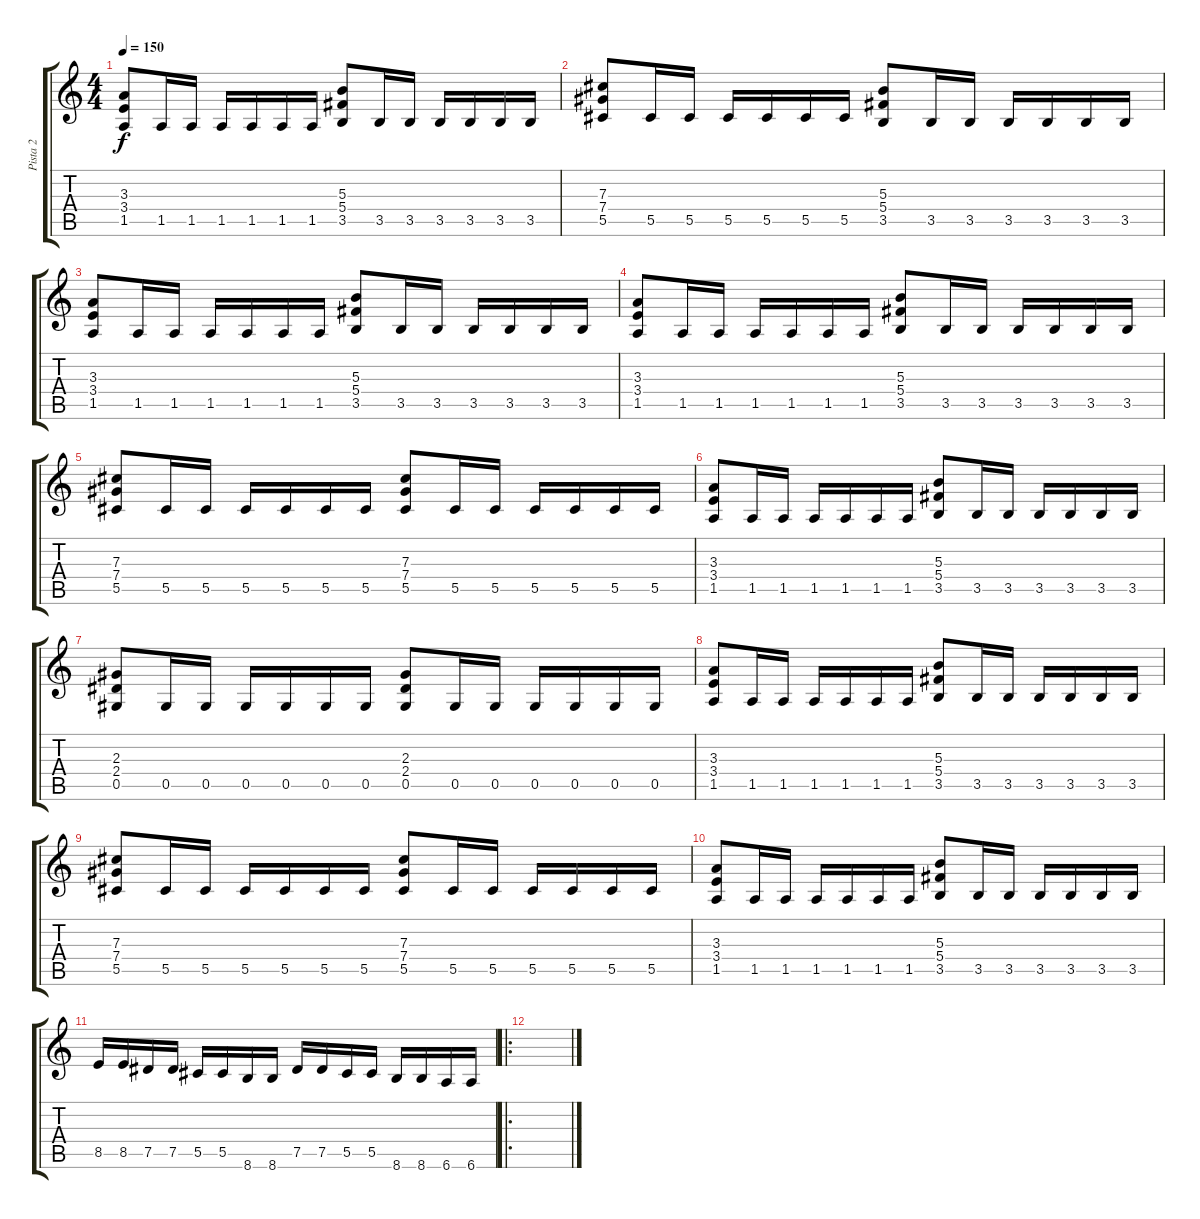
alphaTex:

\track ("Pista 2" "Pista 2") {instrument distortionguitar}
\staff {score tabs}
\tuning (Eb4 Bb3 Gb3 Db3 Ab2 Eb2) {hide}
\ts (4 4)
\tempo 150
\clef g2
\ks c
(3.3 3.4 1.5).8{dy f} 1.5.16 1.5.16 1.5.16 1.5.16 1.5.16 1.5.16 (5.3 5.4 3.5).8 3.5.16 3.5.16 3.5.16 3.5.16 3.5.16 3.5.16 |
(7.3 7.4 5.5).8 5.5.16 5.5.16 5.5.16 5.5.16 5.5.16 5.5.16 (5.3 5.4 3.5).8 3.5.16 3.5.16 3.5.16 3.5.16 3.5.16 3.5.16 |
(3.3 3.4 1.5).8 1.5.16 1.5.16 1.5.16 1.5.16 1.5.16 1.5.16 (5.3 5.4 3.5).8 3.5.16 3.5.16 3.5.16 3.5.16 3.5.16 3.5.16 |
(3.3 3.4 1.5).8 1.5.16 1.5.16 1.5.16 1.5.16 1.5.16 1.5.16 (5.3 5.4 3.5).8 3.5.16 3.5.16 3.5.16 3.5.16 3.5.16 3.5.16 |
(7.3 7.4 5.5).8 5.5.16 5.5.16 5.5.16 5.5.16 5.5.16 5.5.16 (7.3 7.4 5.5).8 5.5.16 5.5.16 5.5.16 5.5.16 5.5.16 5.5.16 |
(3.3 3.4 1.5).8 1.5.16 1.5.16 1.5.16 1.5.16 1.5.16 1.5.16 (5.3 5.4 3.5).8 3.5.16 3.5.16 3.5.16 3.5.16 3.5.16 3.5.16 |
(2.3 2.4 0.5).8 0.5.16 0.5.16 0.5.16 0.5.16 0.5.16 0.5.16 (2.3 2.4 0.5).8 0.5.16 0.5.16 0.5.16 0.5.16 0.5.16 0.5.16 |
(3.3 3.4 1.5).8 1.5.16 1.5.16 1.5.16 1.5.16 1.5.16 1.5.16 (5.3 5.4 3.5).8 3.5.16 3.5.16 3.5.16 3.5.16 3.5.16 3.5.16 |
(7.3 7.4 5.5).8 5.5.16 5.5.16 5.5.16 5.5.16 5.5.16 5.5.16 (7.3 7.4 5.5).8 5.5.16 5.5.16 5.5.16 5.5.16 5.5.16 5.5.16 |
(3.3 3.4 1.5).8 1.5.16 1.5.16 1.5.16 1.5.16 1.5.16 1.5.16 (5.3 5.4 3.5).8 3.5.16 3.5.16 3.5.16 3.5.16 3.5.16 3.5.16 |
8.5.16 8.5.16 7.5.16 7.5.16 5.5.16 5.5.16 8.6.16 8.6.16 7.5.16 7.5.16 5.5.16 5.5.16 8.6.16 8.6.16 6.6.16 6.6.16 |
\ro
